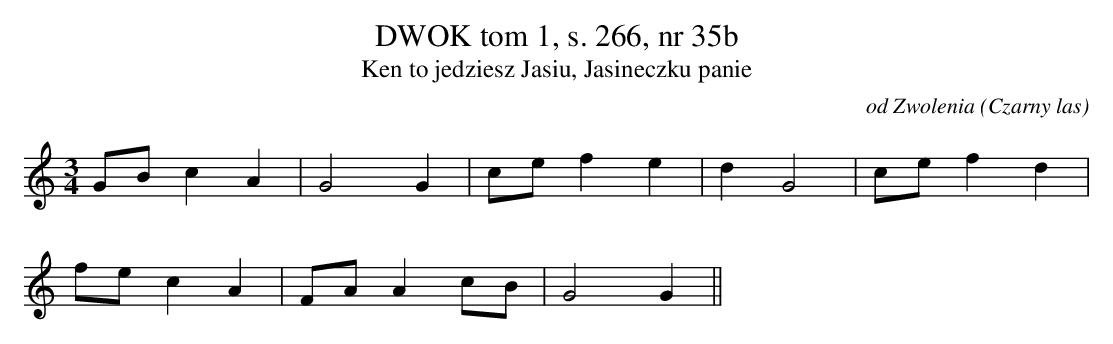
X:1
T:DWOK tom 1, s. 266, nr 35b
T:Ken to jedziesz Jasiu, Jasineczku panie
O:od Zwolenia (Czarny las)
M:3/4
L:1/8
K:C
GBc2A2 | G4G2 | cef2e2 | d2G4 |cef2d2 |
 fec2A2 | FAA2cB | G4G2||
